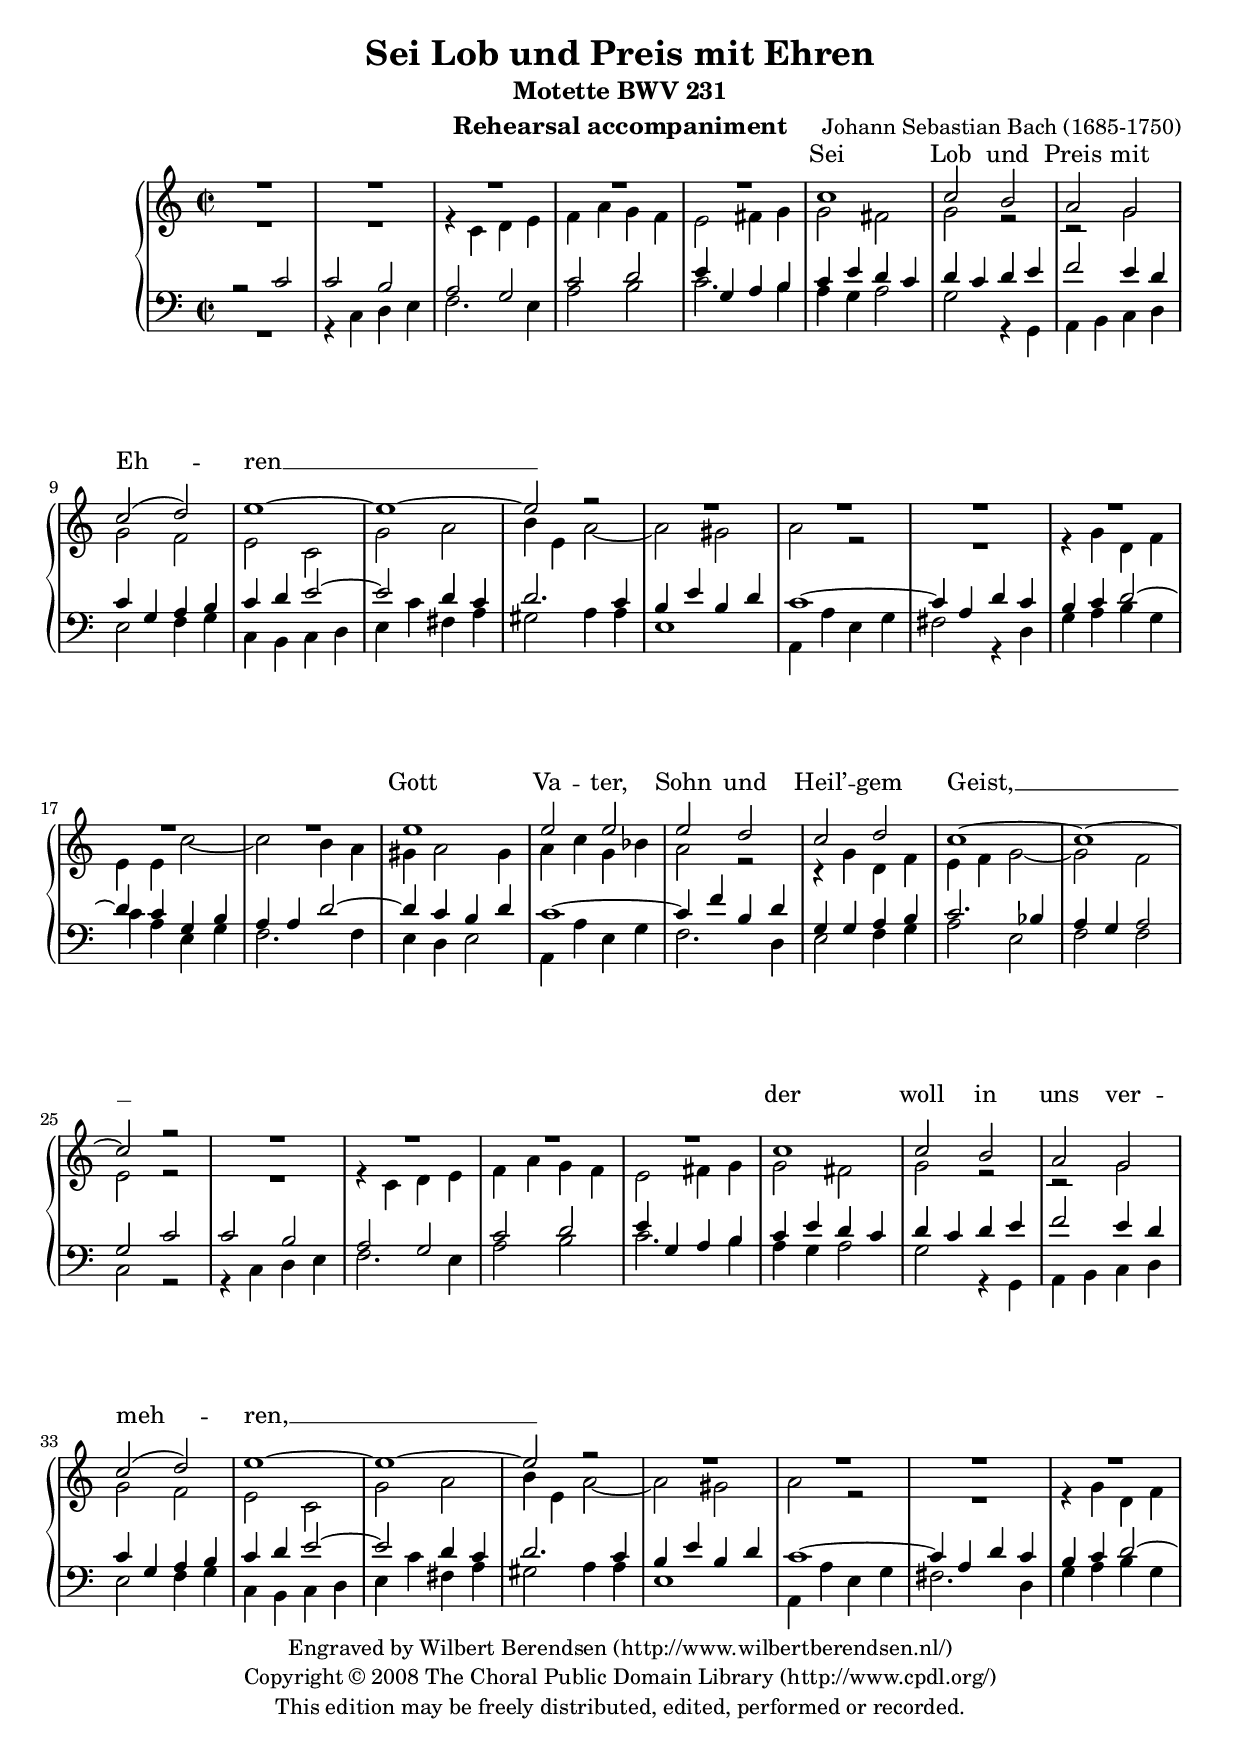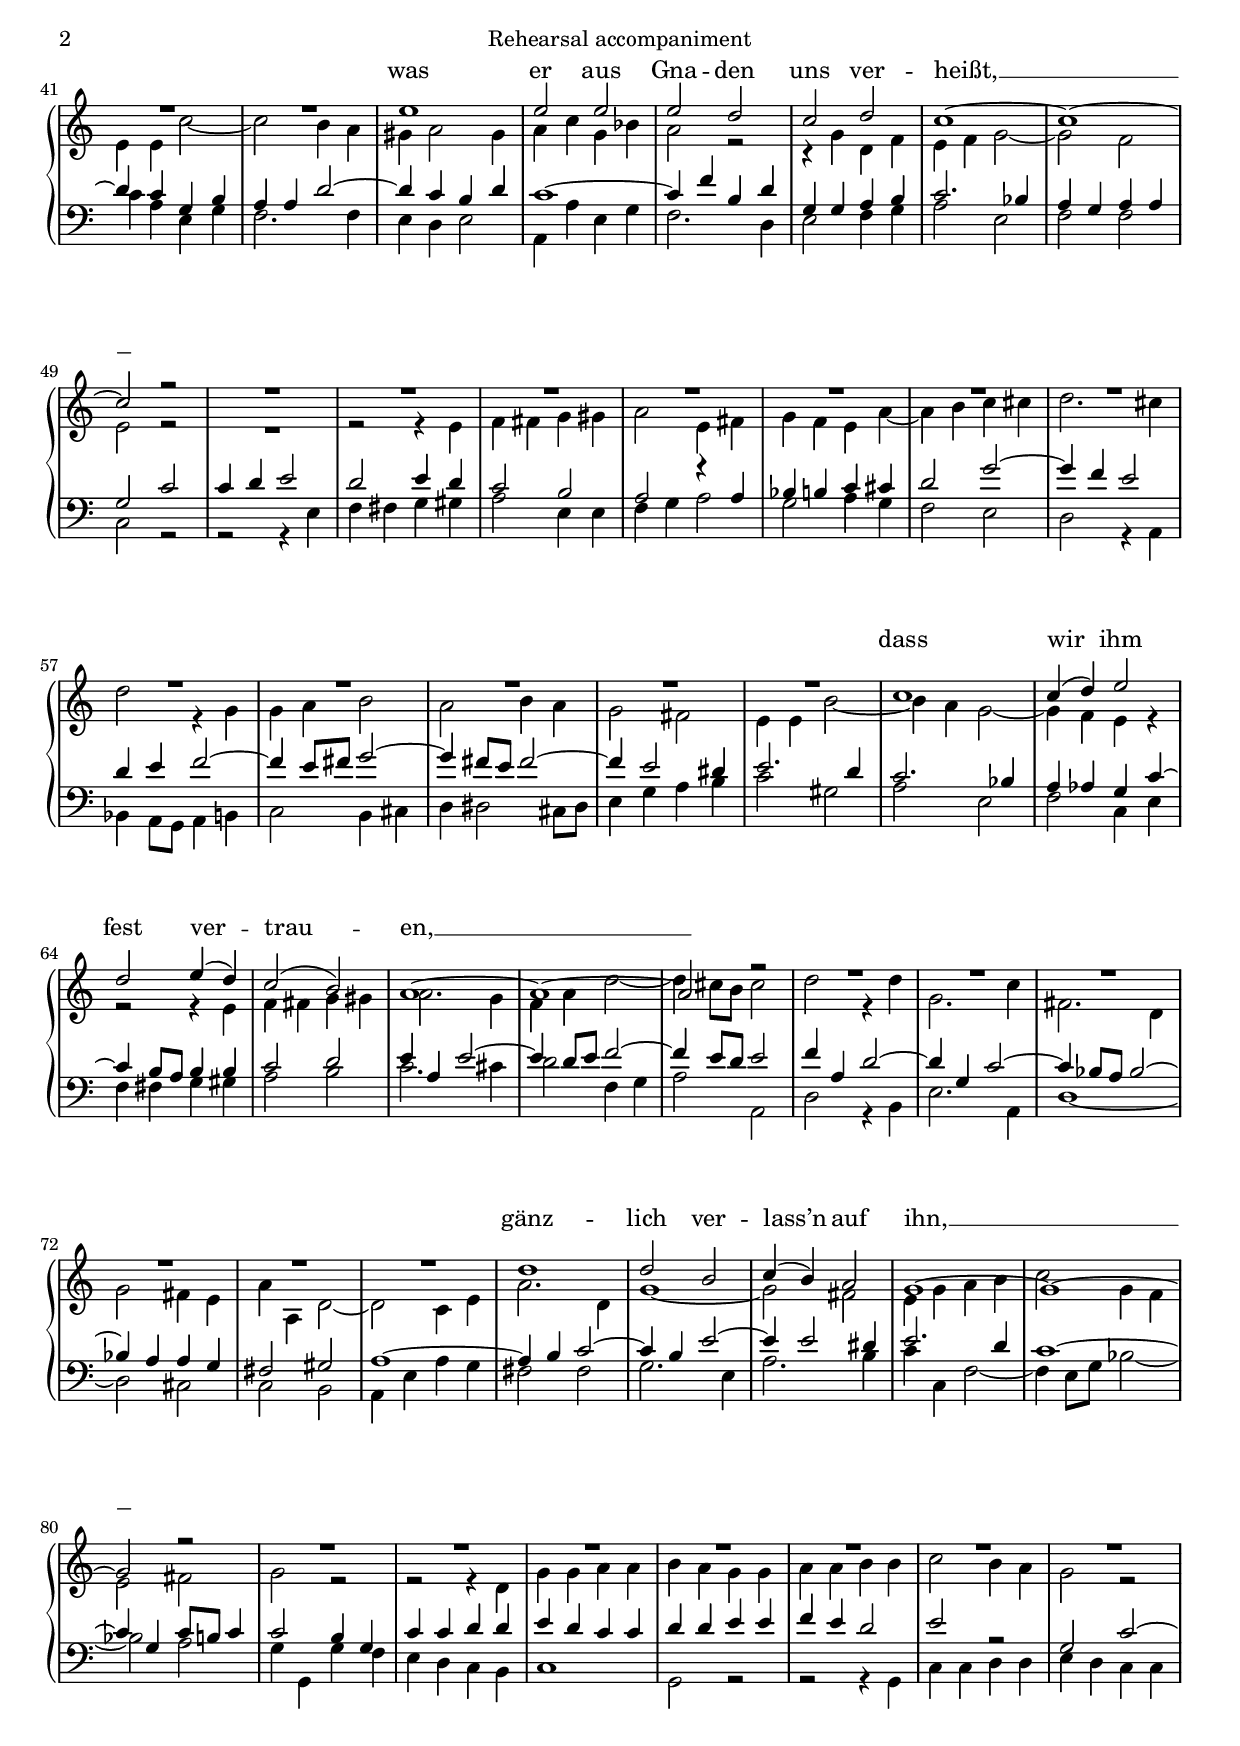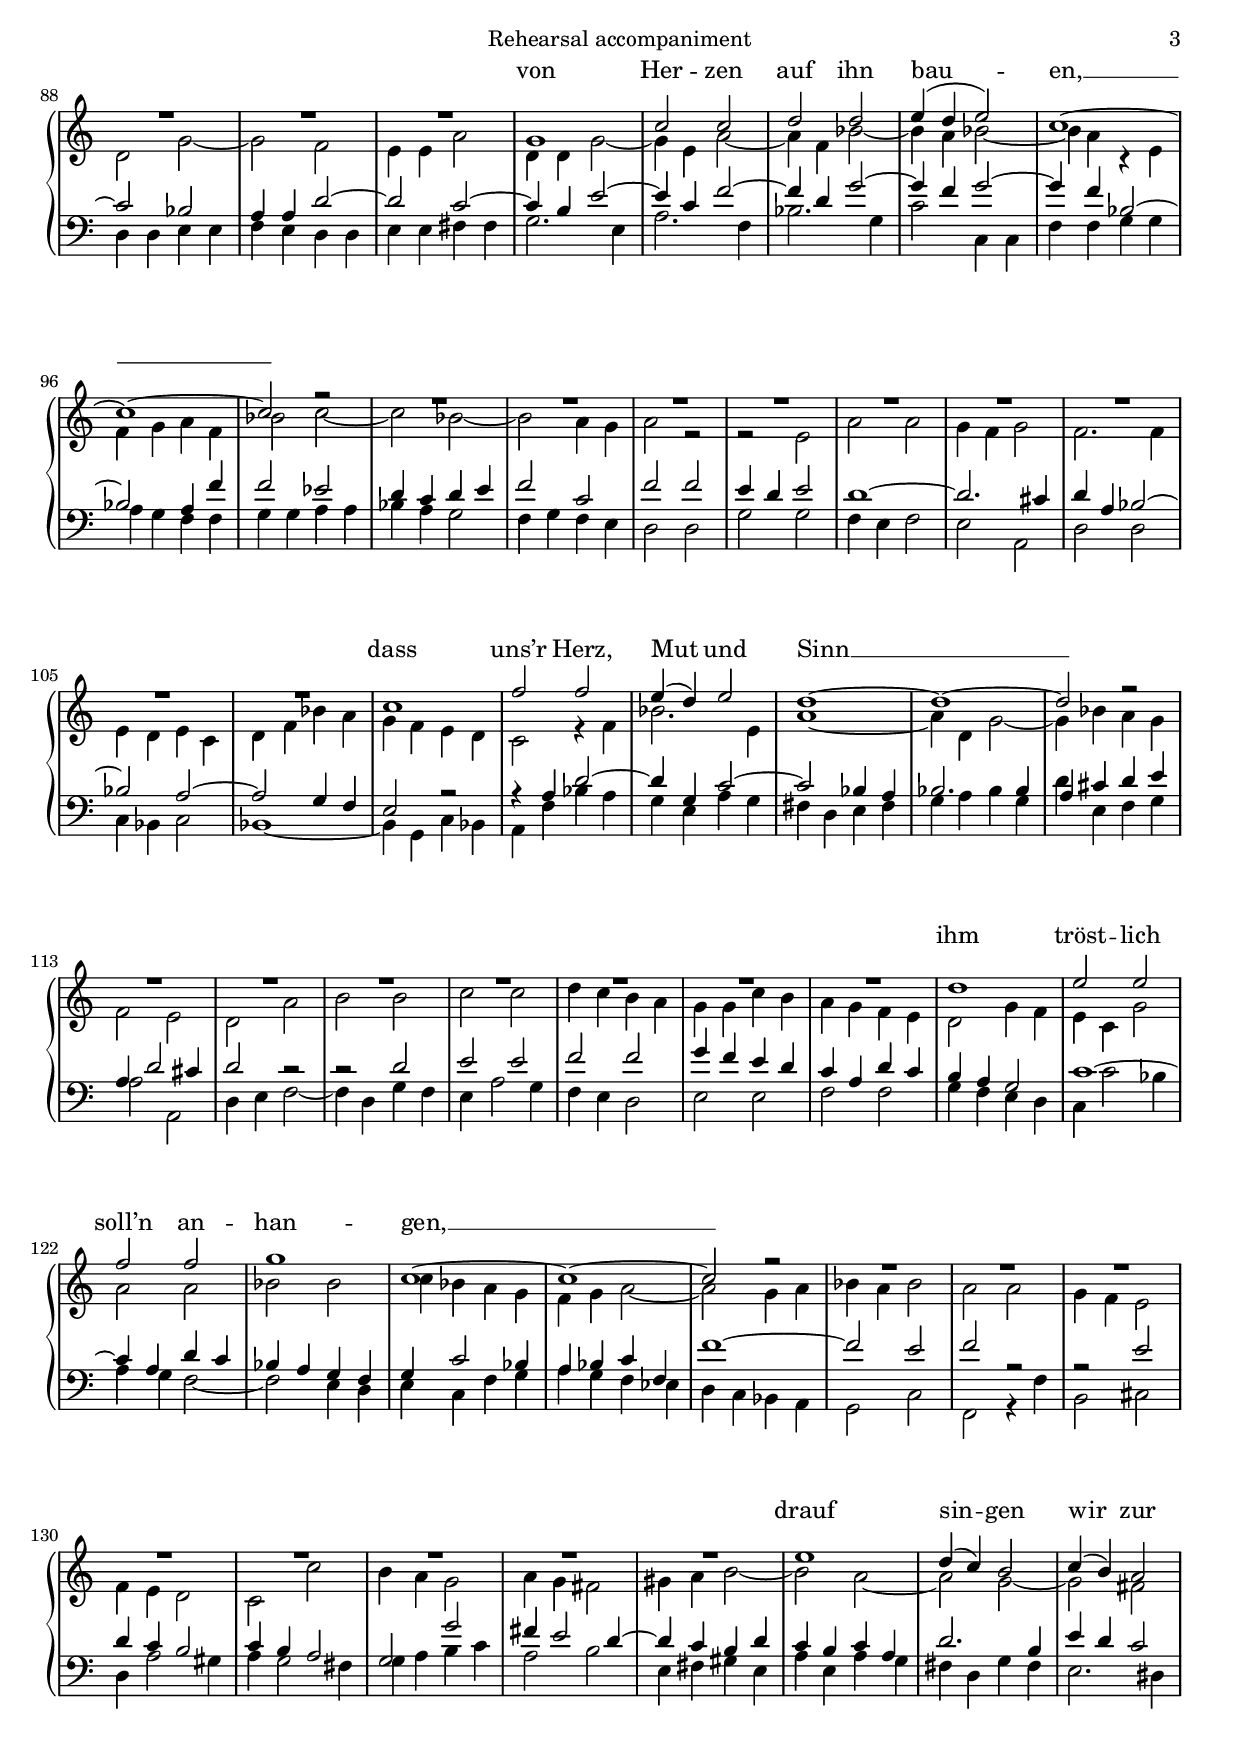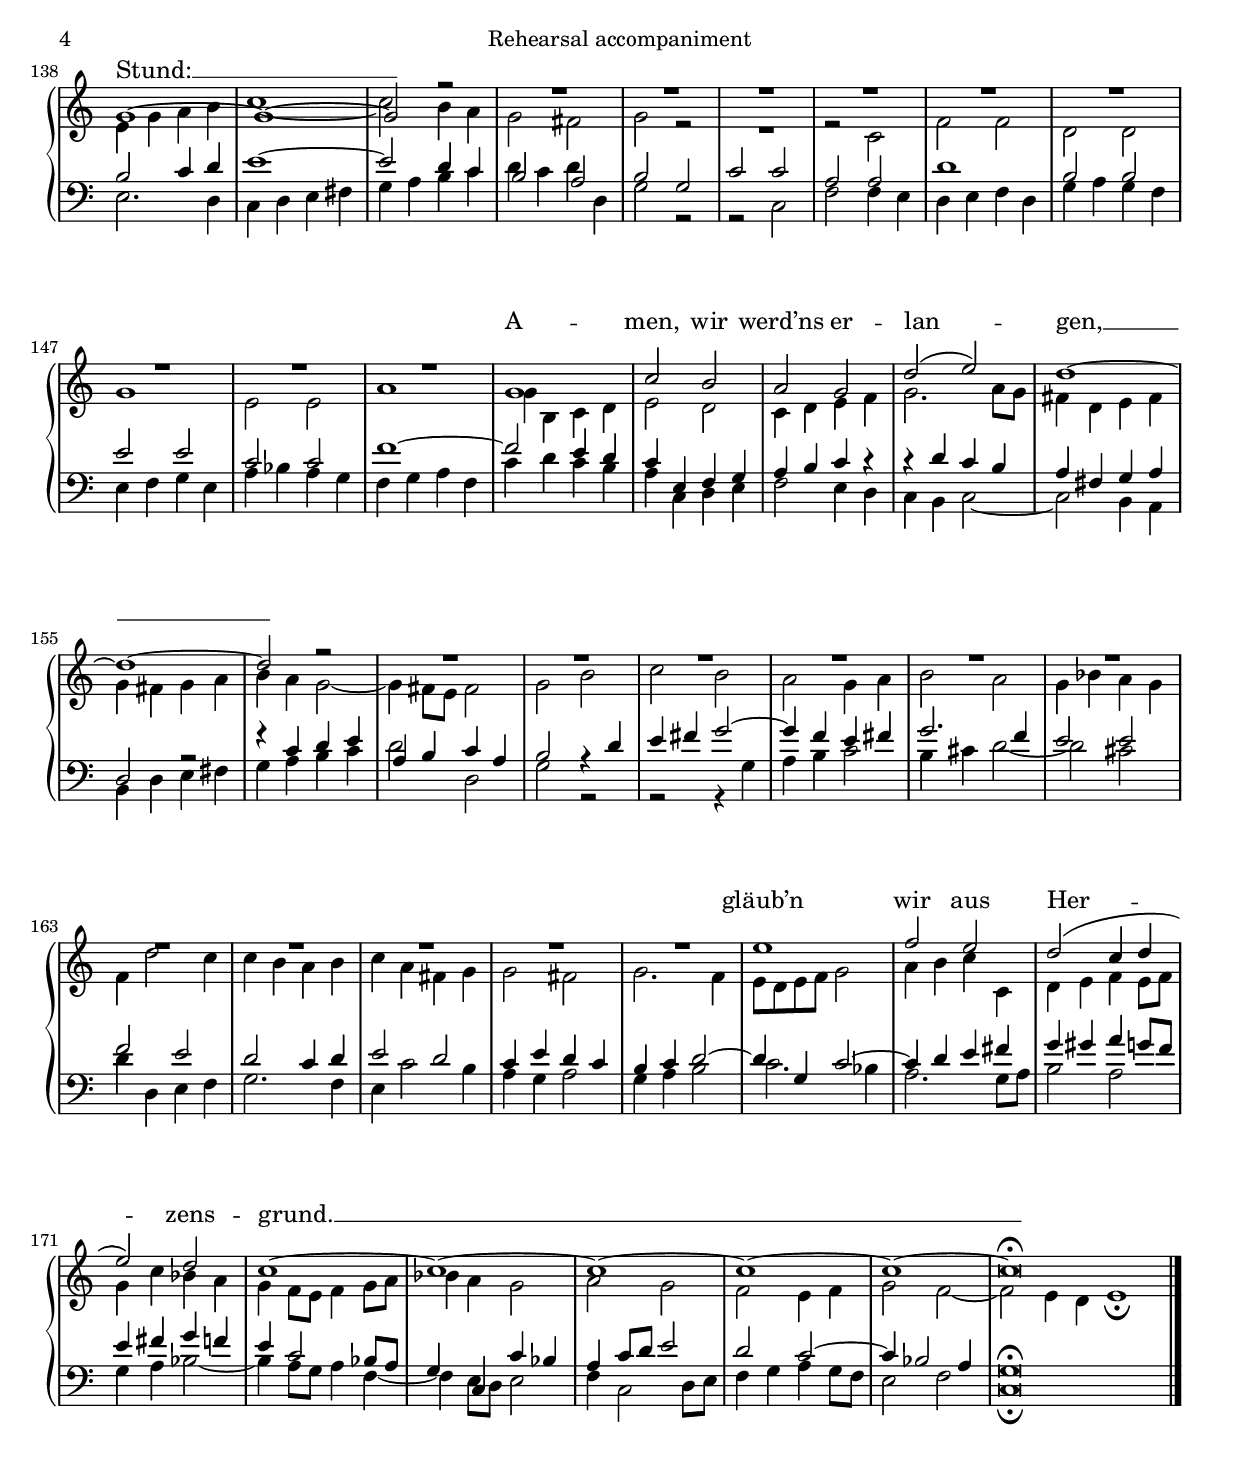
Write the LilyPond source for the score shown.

\version "2.12.0"
#(set-global-staff-size 19)

\header {
  title = "Sei Lob und Preis mit Ehren"
  composer = "Johann Sebastian Bach (1685-1750)"
  subtitle = "Motette BWV 231"
  instrument = "Rehearsal accompaniment"
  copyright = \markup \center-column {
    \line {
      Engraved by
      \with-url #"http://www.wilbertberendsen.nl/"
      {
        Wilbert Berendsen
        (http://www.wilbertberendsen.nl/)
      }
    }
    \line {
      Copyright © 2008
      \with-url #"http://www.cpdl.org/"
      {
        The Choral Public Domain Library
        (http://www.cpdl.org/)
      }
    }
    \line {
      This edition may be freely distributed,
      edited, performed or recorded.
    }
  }
}

\version "2.12.0"

\version "2.12.0"

sopText = \lyricmode {
  Sei Lob und Preis mit Eh -- ren __
  Gott Va -- ter, Sohn und Heil’ -- gem Geist, __
  der woll in uns ver -- meh -- ren, __
  was er aus Gna -- den uns ver -- heißt, __
  dass wir ihm fest ver -- trau -- en, __
  gänz -- lich ver -- lass’n auf ihn, __
  von Her -- zen auf ihn bau -- en, __
  dass uns’r Herz, Mut und Sinn __
  ihm tröst -- lich soll’n an -- han -- gen, __
  drauf sin -- gen wir zur Stund: __
  A -- men, wir werd’ns er -- lan -- gen, __
  gläub’n wir aus Her -- zens -- grund. __
}

altText = \lyricmode {
  Sei Lob und Preis mit Eh -- ren, mit Eh -- ren,
  sei Lob und Preis mit Eh -- ren, mit Eh -- ren
  Gott Va -- ter, Sohn und Heil’ -- gem Geist,
  Gott Va -- ter, Sohn,
  Gott Va -- ter, Sohn und Heil’ -- gem Geist,
  der woll in uns ver -- meh -- ren, ver -- meh -- ren,
  der woll in uns ver -- meh -- ren, ver -- meh -- ren,
  was er aus Gna -- den uns, __ aus Gna -- den uns ver -- heißt,
  was er aus Gna -- den uns __ ver -- heißt,
  dass wir ihm fest ver -- trau -- en, ver -- trau -- en,
  fest __ ver -- trau -- en,
  dass wir ihm fest ver -- trau -- en,
  ihm fest __ ver -- trau -- en,
  dass wir ihm fest ver -- trau -- en,
  ihm fest __ ver -- trau -- en,
  dass wir ihm fest ver -- trau -- en,
  ihm fest ver -- trau -- en, ver -- trau -- en,
  gänz -- lich, gänz -- lich ver -- lass’n auf ihn,
  auf ihn,
  von Her -- zen auf ihn bau -- en,
  von Her -- zen auf ihn bau -- en,
  von Her -- zen auf ihn bau -- en,
  von Her -- zen auf __ ihn bau -- en,
  von Her -- zen auf ihn bau -- en,
  dass uns’r Herz, Mut und Sinn
  ihm tröst -- lich soll’n an -- han -- gen,
  dass uns’r Herz, Mut __ und Sinn, __
  dass uns’r Herz, Mut und Sinn
  ihm tröst -- lich soll’n an -- han -- gen,
  ihm tröst -- lich soll’n an -- han -- gen,
  ihm tröst -- lich soll’n an -- han -- gen,
  drauf sin -- gen wir zur Stund,
  drauf sin -- gen wir zur Stund,
  drauf sin -- gen, __ sin -- gen wir,
  drauf sin -- gen wir zur Stund:
  A -- men, wir werd’ns er -- lan -- gen, er -- lan -- gen,
  A -- men, wir werd’ns er -- lan -- gen,
  gläub’n wir aus Her -- zens -- grund,
  gläub’n wir __ aus Her -- zens, Her -- zens -- grund, __
  gläub’n __ wir aus Her -- zens -- grund, __
  gläub’n wir,
  gläub’n wir aus Her -- zens -- grund.
}

tenText = \lyricmode {
  Sei Lob und Preis mit Eh -- ren,
  sei Lob und Preis mit Eh -- ren, mit Eh -- ren,
  sei Lob und Preis mit Eh -- ren, mit Eh -- ren
  Gott Va -- ter, Sohn __ und Heil’ -- gem Geist, __
  Gott Va -- ter, Sohn und Heil’ -- gem Geist, __
  Gott Va -- ter, Sohn und Heil’ -- gem Geist,
  und Heil’ -- gem Geist,
  der woll in uns ver -- meh -- ren,
  der woll in uns ver -- meh -- ren,
  der woll in uns ver -- meh -- ren, ver -- meh -- ren,
  was er aus Gna -- den uns ver -- heißt,
  aus Gna -- den uns ver -- heißt,
  aus Gna -- den uns ver -- heißt, __
  was er aus Gna -- den uns ver -- heißt,
  was er uns ver -- heißt,
  dass wir ihm fest ver -- trau -- en,
  dass wir ihm fest ver -- trau -- en,
  ihm fest __ ver -- trau -- en,
  ihm fest ver -- trau -- en,
  ihm __ fest __ ver -- trau -- en,
  ihm fest __ ver -- trau -- en,
  dass wir __ ihm fest __ ver -- trau -- en,
  ihm fest ver -- trau -- en,
  gänz -- lich, gänz -- lich ver -- lass’n __ auf ihn,
  auf ihn, __
  von Her -- zen auf ihn bau -- en,
  von Her -- zen auf ihn bau -- en,
  von Her -- zen auf ihn bau -- en, __
  von Her -- zen auf __ ihn bau -- en,
  auf __ ihn bau -- en,
  dass uns’r Herz, Mut und Sinn __
  ihm tröst -- lich soll’n __ an -- han -- gen,
  dass uns’r __ Herz, Mut __ und Sinn,
  dass uns’r Herz, Mut __ und Sinn
  ihm tröst -- lich soll’n an -- han -- gen,
  ihm tröst -- lich soll’n an -- han -- gen,
  ihm tröst -- lich soll’n an -- han -- gen,
  drauf sin -- gen wir zur Stund,
  drauf sin -- gen wir zur Stund,
  drauf sin -- gen wir zur Stund,
  drauf sin -- gen wir zur Stund:
  A -- men, wir werd’ns er -- lan -- gen,
  A -- men, wir werd’ns er -- lan -- gen,
  A -- men, A -- men, wir werd’ns er -- lan -- gen,
  gläub’n wir aus __ Her -- zens -- grund,
  gläub’n wir aus Her -- zens -- grund,
  gläub’n wir aus Her -- zens -- grund, __
  aus Her -- zens -- grund,
  gläub’n __ wir aus Her -- zens -- grund, __
  aus Her -- zens -- grund.
}

basText = \lyricmode {
  Sei Lob und Preis mit Eh -- ren,
  mit Eh -- ren,
  sei Lob und Preis mit Eh -- ren,
  sei Lob und Preis mit Eh -- ren,
  mit Eh -- ren,
  Gott Va -- ter, Sohn und Heil’ -- gem Geist,
  Gott Va -- ter, Sohn und Heil’ -- gem Geist,
  Gott Va -- ter, Sohn und Heil’ -- gem Geist,
  und Heil’ -- gem Geist,
  der woll in uns ver -- meh -- ren, ver -- meh -- ren,
  der woll in uns ver -- meh -- ren,
  der woll in uns ver -- meh -- ren, ver -- meh -- ren,
  was er aus Gna -- den uns ver -- heißt,
  was er aus Gna -- den uns ver -- heißt,
  was er aus Gna -- den uns ver -- heißt,
  uns __ ver -- heißt,
  dass wir ihm fest ver -- trau -- en,
  dass wir ihm fest ver -- trau -- en,
  ihm fest __ ver -- trau -- en,
  dass wir ihm fest ver -- trau -- en,
  dass wir ihm fest ver -- trau -- en,
  ihm fest ver -- trau -- en,
  dass wir ihm fest __ ver -- trau -- en,
  gänz -- lich ver -- lass’n auf ihn, auf ihn,
  gänz -- lich ver -- lass’n __ auf ihn,
  von Her -- zen auf ihn bau -- en,
  von Her -- zen auf ihn bau -- en,
  von Her -- zen auf ihn bau -- en,
  von Her -- zen auf ihn bau -- en,
  von Her -- zen auf ihn bau -- en,
  von Her -- zen auf ihn bau -- en,
  dass uns’r Herz, Mut und Sinn
  ihm tröst -- lich soll’n an -- han -- gen,
  tröst -- lich soll’n an -- han -- gen,
  dass uns’r Herz, Mut und Sinn,
  dass uns’r Herz, Mut und Sinn
  ihm tröst -- lich soll’n an -- han -- gen,
  ihm tröst -- lich soll’n an -- han -- gen,
  tröst -- lich soll’n an -- han -- gen,
  ihm tröst -- lich soll’n an -- han -- gen,
  drauf sin -- gen wir __ zur Stund,
  drauf sin -- gen wir zur Stund,
  drauf sin -- gen wir zur Stund,
  drauf sin -- gen wir,
  drauf sin -- gen wir zur Stund:
  A -- men, wir werd’ns er -- lan -- gen,
  A -- men, wir werd’ns er -- lan -- gen,
  gläub’n wir aus Her -- zens -- grund,
  gläub’n __ wir aus Her -- zens -- grund,
  gläub’n wir aus Her -- zens -- grund,
  aus __ Her -- zens -- grund,
  gläub’n __ wir __ aus Her -- zens -- grund.
}

vertalingTekst = \markup {
  \fill-line {
    \center-column {
      \line { Lof, prijs en eer zij God, }
      \line { Vader, Zoon en heilige Geest! }
      \line { Moge hij in ons doen toenemen }
      \line { wat hij ons uit genade belooft, }
      \line { opdat wij vast op Hem vertrouwen, }
      \line { ons geheel op Hem verlaten, }
      \line { van harte op Hem bouwen, }
      \line { opdat wij ons met hart en ziel }
      \line { aan Hem vasthouden; }
      \line { Daarom zingen wij nu: }
      \line { Amen, we zullen het verkrijgen }
      \line { zo geloven wij, nu en altijd. }
      \italic \line { vertaling: Dick Wursten (met toestemming overgenomen) }
    }
  }
}


structure = {
  \key c \major
  \time 2/2
  \skip 1*176
  \override Staff.TimeSignature #'stencil = ##f
  \time 4/2
  \skip 1*2
  \bar "|."
}

sop = \relative c'' {
  R1*5
  c1 c2 b a g c2( d) e1~ e~ e2 r
  R1*6
  e1 e2 e e d c d c1~ c~ c2 r
  R1*4 %rep.
  c1 c2 b a g c2( d) e1~ e~ e2 r
  R1*6
  e1 e2 e e d c d c1~ c~ c2 r
  R1*12
  c1 c4( d) e2 d e4( d) c2( b) a1~ a~ a2 r
  R1*6
  d1 d2 b c4( b) a2 g1~ g~ g2 r
  R1*10
  g1 c2 c d d e4( d e2) c1~ c~ c2 r
  R1*9
  c1 f2 f e4( d) e2 d1~ d~ d2 r
  R1*7
  d1 e2 e f f g1 c,~ c~ c2 r
  R1*8
  e1 d4( c) b2 c4( b) a2 g1 ~ g ~ g2 r
  R1*9
  g1 c2 b a g d'( e) d1 ~ d ~ d2 r
  R1*11
  e1 f2 e d( c4 d e2) d c1~ c~ c~ c~ c~
  c\breve\fermata
}

alt = \relative c' {
  R1*2
  r4 c d e
  f( a) g( f)
  e2 fis4 g
  g2( fis)
  g r
  r g
  g f
  e c
  g'( a)
  b4 e, a2~(
  a gis)
  a r
  R1
  r4 g d f
  e e c'2~(
  c b4 a
  gis a2) gis4
  a c g bes
  a2 r
  r4 g d f
  e f g2 ~
  g f
  e r
  R1 %rep.
  r4 c d e
  f( a) g( f)
  e2 fis4 g
  g2( fis)
  g r
  r g
  g f
  e c
  g'( a)
  b4 e, a2~(
  a gis)
  a r
  R1
  r4 g d f
  e e c'2~
  c b4( a)
  gis( a2) gis4
  a( c) g( bes)
  a2 r
  r4 g d f
  e f g2 ~
  g f
  e r %rep.
  R1
  r2 r4 e
  f fis g gis
  a2 e4 fis
  g( f) e a~(
  a b) c( cis)
  d2.( cis4)
  d2 r4 g,
  g( a) b2
  a b4( a)
  g2( fis)
  e4 e b'2 ~
  b4 a g2~(
  g4 f) e r
  r2 r4 e
  f fis g gis
  a2.( g4)
  f a d2 ~
  d4 cis8( b) cis2
  d2 r4 d
  g,2. c4
  fis,2. d4
  g2 fis4 e
  a a, d2~
  d c4 e
  a2. d,4
  g1~
  g2 fis
  e4( g) a b
  c2 g4( f)
  e2 fis
  g r
  r2 r4 d
  g g a a
  b( a) g g
  a a b b
  c2( b4 a)
  g2 r
  d g ~
  g f
  e4 e a2
  d,4 d g2 ~
  g4 e a2 ~
  a4 f bes2~(
  bes4 a bes2 ~
  bes4) a r e
  f g a f
  bes2( c ~
  c bes ~
  bes a4 g)
  a2 r
  r e
  a a
  g4( f) g2
  f2. f4
  e( d) e( c)
  d( f) bes( a)
  g( f e d)
  c2 r4 f
  bes2. e,4
  a1 ~
  a4 d, g2 ~
  g4 bes a g
  f2 e
  d a'
  b b
  c c
  d4( c b a)
  g g c b
  a( g) f( e)
  d2( g4 f
  e) c g'2
  a a
  bes bes
  c4( bes a g
  f g a2 ~
  a g4 a
  bes a bes2)
  a a
  g4( f) e2
  f4( e) d2
  c c'
  b4( a) g2
  a4( g) fis2
  gis4 a b2 ~
  b a ~
  a g ~
  g fis
  e4( g) a( b)
  c1 ~
  c2 b4( a)
  g2 fis
  g r
  R1
  r2 c,
  f2 f
  d d
  g1
  e2 e
  a1
  g4 b,( c d
  e2 d
  c4 d e f
  g2. a8 g
  fis4 d e fis)
  g fis g a
  b( a g2 ~
  g4 fis8 e fis2)
  g b
  c b
  a( g4 a
  b2) a
  g4( bes) a( g)
  f( d'2) c4
  c( b a b
  c a) fis( g)
  g2 fis
  g2.( f4)
  e8( d e f g2)
  a4( b) c( c,)
  d( e f e8 f
  g4 c bes) a
  g( f8 e f4) g8( a)
  bes4( a) g2
  a g
  f( e4 f
  g2 f ~
  f) e4( d)
  e1\fermata
}


ten = \relative c' {
  r2 c
  c b
  a g
  c( d)
  e4 g, a b
  c( e) d( c)
  d( c) d e
  f2( e4 d)
  c g a b
  c d e2 ~
  e d4 c
  d2.( c4)
  b e b d
  c1 ~
  c4 a d c
  b( c d2 ~
  d4) c g b
  a a d2( ~
  d4 c) b( d)
  c1 ~
  c4 f b, d
  g, g a b
  c2. bes4
  a( g) a2
  g %rep.
  c
  c b
  a g
  c( d)
  e4 g, a b
  c( e) d( c)
  d( c d e
  f2 e4 d)
  c g a b
  c d e2 ~
  e d4 c
  d2.( c4)
  b e b d
  c1 ~
  c4 a d c
  b c d2 ~
  d4 c g b
  a a d2~
  d4 c b d
  c1 ~
  c4 f b, d
  g, g a b
  c2. bes4
  a( g) a a
  g2 %rep.
  c
  c4( d) e2
  d e4( d)
  c2( b)
  a r4 a
  bes b c cis
  d2( g ~
  g4 f e2)
  d4 e f2 ~
  f4 e8( fis) g2~(
  g4 fis8 e fis2 ~
  fis4 e2 dis4)
  e2. d4
  c2. bes4
  a( as) g c~
  c4 b8( a b4) b
  c2( d)
  e4 a, e'2 ~
  e4 d8( e) f2~(
  f4 e8 d e2)
  f4 a, d2 ~
  d4 g, c2 ~
  c4 bes8( a) bes2 ~
  bes4 a a( g)
  fis2 gis
  a1 ~
  a4 b c2~
  c4 b e2 ~
  e4 e2 dis4
  e2.( d4
  c1 ~
  c4) g c8( b) c4
  c2( b4) g
  c c d d
  e( d) c c
  d d e e
  f( e d2)
  e r
  g, c ~
  c bes
  a4 a d2 ~
  d c ~
  c4 b e2 ~
  e4 c f2 ~
  f4 d g2~(
  g4 f g2 ~
  g4) f bes,2 ~
  bes a4( f')
  f2( es
  d4 c d e)
  f2 c
  f f
  e4( d) e2
  d1 ~
  d2. cis4
  d a bes2 ~
  bes a ~
  a g4( f)
  e2 r
  r4 a d2 ~
  d4 g, c2 ~
  c bes4( a)
  bes2. bes4
  a( cis) d( e)
  a,( d2) cis4
  d2 r
  r d
  e e
  f f
  g4( f e d)
  c a d c
  b( a) g2
  c1~(
  c4 a d c
  bes a) g f
  g( c2) bes4
  a( bes) c( f,)
  f'1~(
  f2 e)
  f r
  r e
  d4( c) b2
  c4( b) a2
  g g'
  fis4( e2 d4~
  d) c b d
  c( b) c( a)
  d2. b4
  e( d) c2
  b c4( d)
  e1 ~
  e2 d4( c)
  b2 a
  b g
  c c
  a a
  d1
  b2 b
  e e
  c2 c
  f1~(
  f2 e4 d)
  c e,( f g
  a b) c r
  r d( c b
  a fis g a)
  d,2 r
  r4 c' d e
  a,( b c a)
  b2 r4 d
  e4( fis) g2~(
  g4 f) e( fis
  g2.) f4
  e2 e
  f e
  d( c4 d
  e2) d
  c4( e) d( c)
  b c d2 ~
  d4 g, c2~(
  c4 d) e( fis)
  g( gis a g8 f
  e4 fis g) f
  e c2( bes8 a)
  g4 c, c' bes
  a( c8 d) e2
  d( c ~
  c4 bes2) a4
  g\breve\fermata
}

bas = \relative c {
  R1
  r4 c d e
  f2. e4
  a2( b)
  c2. b4
  a( g a2)
  g2 r4 g,
  a b c d
  e2( f4 g)
  c,4 b c d
  e4( c') fis,( a)
  gis2 a4 a
  e1
  a,4 a' e g
  fis2 r4 d
  g( a) b( g)
  c a e g
  f2. f4
  e( d) e2
  a,4 a' e g
  f2. d4
  e2 f4( g)
  a2 e
  f f
  c r %rep.
  r4 c d e
  f2. e4
  a2( b)
  c2. b4
  a( g a2)
  g2 r4 g,
  a( b) c( d)
  e2 f4( g)
  c,4( b) c d
  e4 c' fis, a
  gis2 a4 a
  e1
  a,4 a' e g
  fis2. d4
  g( a) b( g)
  c a e g
  f2. f4
  e( d) e2
  a,4 a' e g
  f2. d4
  e2 f4( g)
  a2 e(
  f) f
  c r %rep.
  r2 r4 e
  f fis g gis
  a2 e4 e
  f( g) a2
  g a4( g)
  f2( e)
  d2 r4 a
  bes( a8 g a4) b
  c2( b4 cis
  d dis2 cis8 dis)
  e4 g a b
  c2 gis
  a( e)
  f c4( e)
  f fis g gis
  a2( b)
  c2. cis4
  d2 f,4( g)
  a2( a,)
  d r4 b
  e2. a,4
  d1 ~
  d2 cis
  c( b)
  a4 e' a g
  fis2 fis
  g2. e4
  a2. b4
  c c, f2~(
  f4 e8 g bes2 ~
  bes) a
  g4 g, g' f
  e( d) c( b)
  c1
  g2 r
  r r4 g
  c c d d
  e( d) c c
  d d e e
  f( e) d d
  e e fis fis
  g2.( e4
  a2. f4
  bes2. g4
  c2) c,4 c
  f f g g
  a( g) f f
  g g a a
  bes( a g2
  f4 g f e)
  d2 d
  g g
  f4( e) f2
  e a,
  d d
  c4( bes) c2
  bes1 ~
  bes4 g c bes
  a4( f') bes( a)
  g( e a g
  fis d) e fis
  g a bes g
  d' e, f g
  a2 a,
  d4 e f2 ~
  f4 d g f
  e( a2 g4
  f) e d2
  e e
  f2 f
  g4( f e d)
  c c'2 bes4
  a( g) f2 ~
  f e4( d
  e) c f( g)
  a( g) f( es)
  d( c) bes( a)
  g2( c)
  f,2 r4 f'
  b,2 cis
  d4( a'2) gis4
  a( g2) fis4
  g( a) b( c)
  a2 b
  e,4( fis) gis( e)
  a( e) a( g)
  fis( d) g( fis)
  e2. dis4
  e2. d4
  c( d) e( fis)
  g( a) b( c)
  d( c) d( d,)
  g2 r
  r c,
  f f4( e)
  d( e) f( d)
  g( a g f
  e f g e
  a bes a g
  f g a f
  c' d c b)
  a c,( d e
  f2 e4 d
  c b c2 ~
  c b4 a
  b d) e fis
  g( a) b( c)
  d2( d,)
  g r
  r2 r4 g
  a( b) c2
  b4( cis d2 ~
  d) cis
  d4 d,( e f)
  g2. f4
  e4( c'2 b4
  a g) a2
  g4( a) b2
  c2. bes4
  a2.( g8 a
  b2) a
  g4( a) bes2 ~
  bes4 a8( g a4 f ~
  f e8 d) e2
  f4 c2( d8 e)
  f4( g a) g8( f)
  e2 f
  c\breve\fermata
}

koorVierstemmig =
\new ChoirStaff <<
  <<
    \set Staff.instrumentName = "Sopran"
    \structure
    \sop
  >>
  \addlyrics { \sopText }
  <<
    \set Staff.instrumentName = "Alt"
    \structure
    \alt
  >>
  \addlyrics { \altText }
  <<
    \set Staff.instrumentName = "Tenor"
    \clef "G_8"
    \structure
    \ten
  >>
  \addlyrics { \tenText }
  <<
    \set Staff.instrumentName = "Bass"
    \clef F
    \structure
    \bas
  >>
  \addlyrics { \basText }
>>



\score {
  <<
    \new PianoStaff <<
      \new Staff = "upper" <<
        \new Voice = "sop" <<
          \voiceOne
          \structure
          \sop
        >>
        \new Voice = "alt" \with {
          \remove "Slur_engraver"
        } <<
          \voiceTwo \structure
          \alt
        >>
      >>
      \new Lyrics \with {
        alignAboveContext = "upper"
      } \lyricsto "sop" \sopText
      \new Staff <<
        \clef F
        \new Voice \with {
          \remove "Slur_engraver"
        } <<
          \voiceOne
          \structure
          \ten
        >>
        \new Voice \with {
          \remove "Slur_engraver"
        } <<
          \voiceTwo 
          \structure
          \bas
        >>
      >>
    >>
  >>
}

